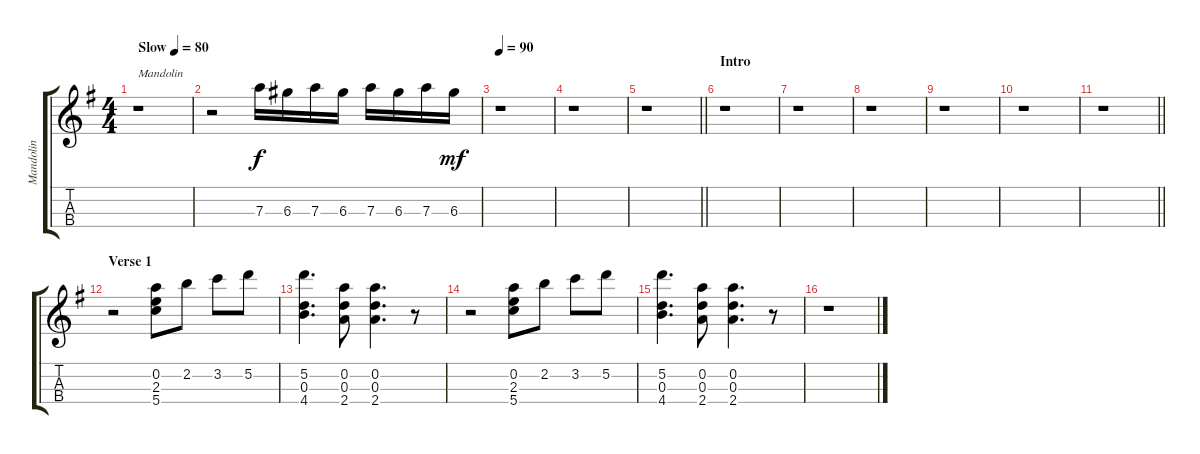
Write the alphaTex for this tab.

\track ("Mandolin" "Mandolin") {instrument acousticguitarsteel}
\staff {score tabs}
\tuning (E5 A4 D4 G3) {hide}
\ts (4 4)
\tempo (80 "Slow")
\clef g2
\ks g
r.1{txt "Mandolin" dy f instrument acousticguitarsteel} |
r.2 7.3.16 6.3.16 7.3.16 6.3.16 7.3.16 6.3.16 7.3.16 6.3.16{dy mf} |
\tempo 90
r.1 |
r.1 |
\barLineRight lightlight
r.1 |
\section ("" "Intro")
r.1 |
r.1 |
r.1 |
r.1 |
r.1 |
\barLineRight lightlight
r.1 |
\section ("" "Verse 1")
r.2 (0.2 2.3 5.4).8 2.2.8 3.2.8 5.2.8 |
(5.2 0.3 4.4).4{d} (0.2 0.3 2.4).8 (0.2 0.3 2.4).4{d} r.8 |
r.2 (0.2 2.3 5.4).8 2.2.8 3.2.8 5.2.8 |
(5.2 0.3 4.4).4{d} (0.2 0.3 2.4).8 (0.2 0.3 2.4).4{d} r.8 |
r.1
